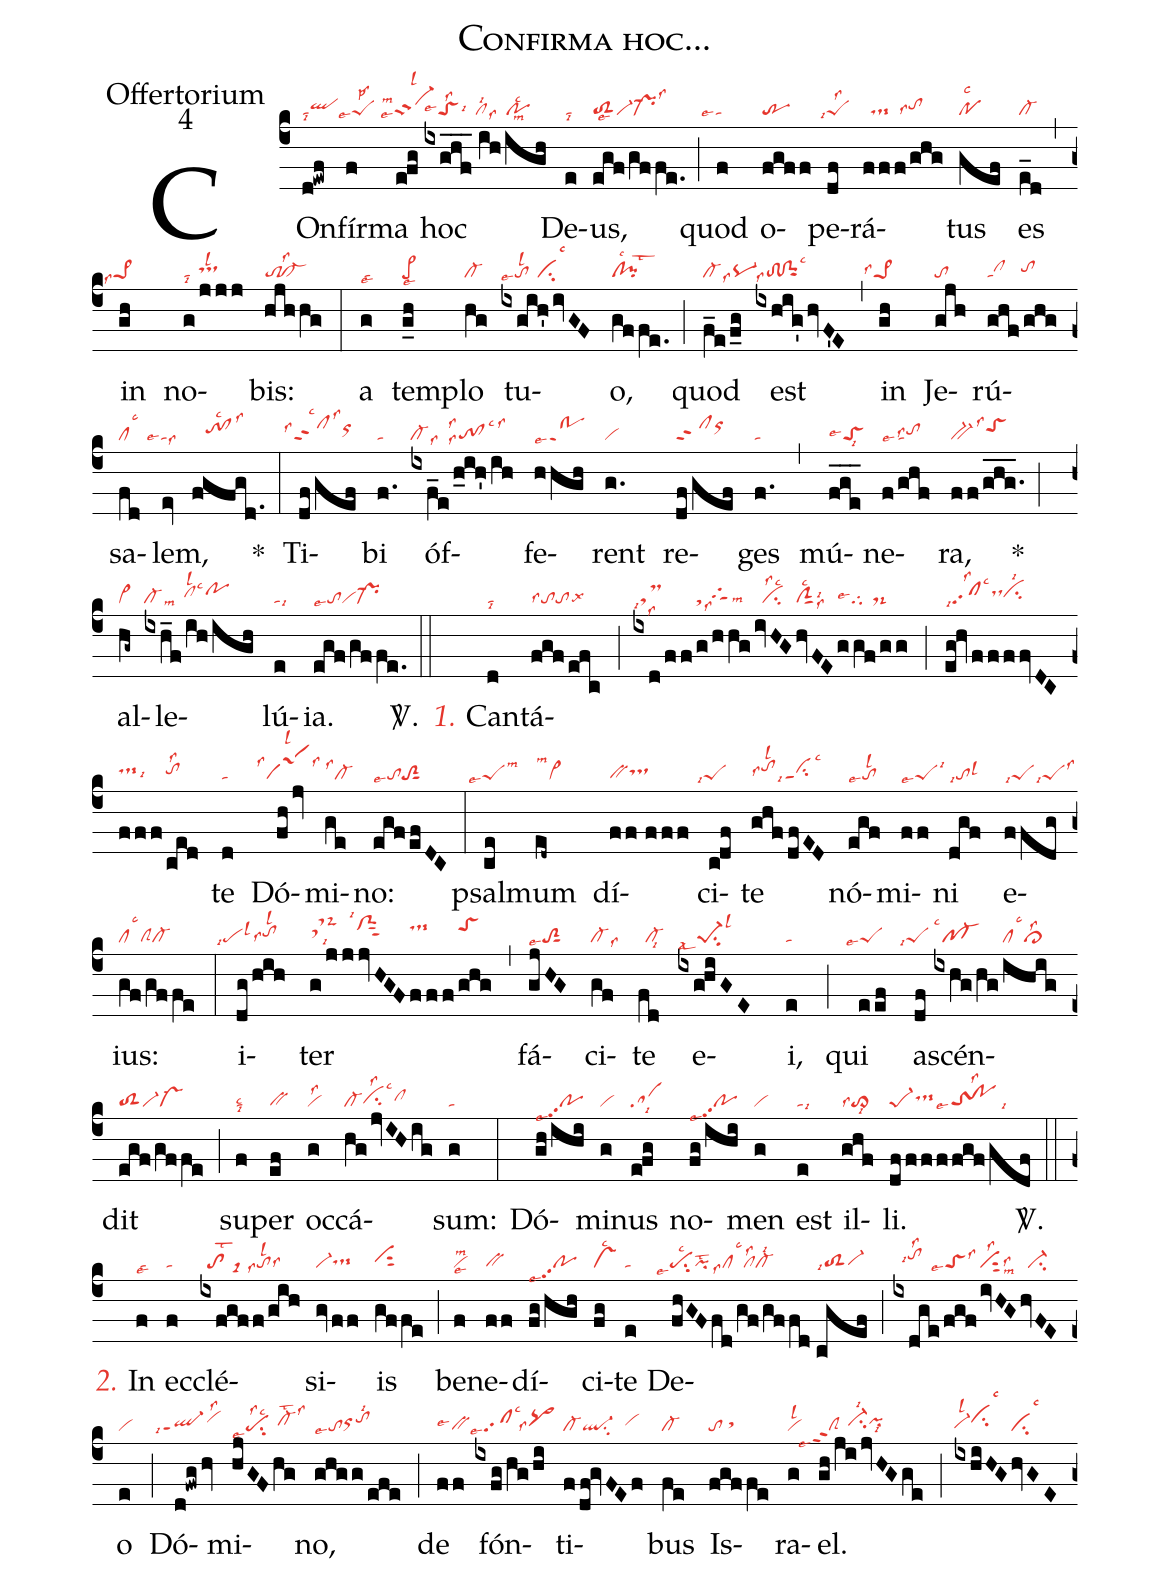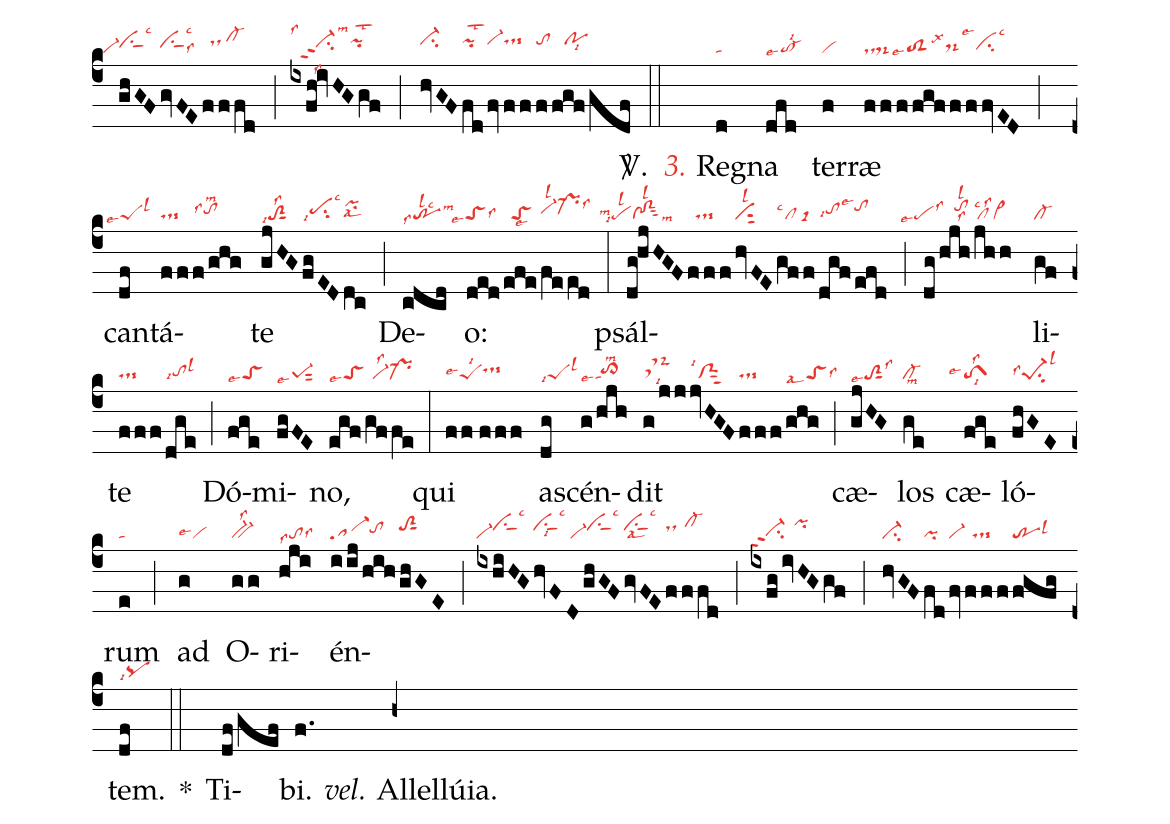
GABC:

name: Confirma hoc...;
office-part: Offertorium;
mode: 4;
nabc-lines: 1;
%%
(c4)
COn(d!ewf|talsi8qlhh)fír(f|``peSlsp2lse7)ma(e!fg|````vi-ppt2lse7lsm4lsl2) hoc(ixghf___//ih/igh|toSlse4lss2lsi6//cllsi2lss9//polsc2lsm8) De(e|talsi8)us,(egf/gffe.|toS2lse8vi-pr-lss3) (;)
quod(f|````talse4) o(fgff|tr)pe(df|``peSlsi7lss2)rá(fff/ghg|//ts-//tohhlss7)tus(gef|polsc2) es(e_d|cl-) (,)
in(gh|````pe>1lss7) no(g/jjj|talsi8//tshhlsl2)bis:(hjhhg|to!cl-lss2) (:)
a(g|talse8) temp(g_h|pe>lse8)lo(hg|cl-) tu(ixgih'/ivGF|tolsl2lse7//cilsc3)o,(gffe.|cl!pilsc1lst3) (;)
quod(f_e/f_g|cl-lss9pq-) est(ixhig'/hvF'E|to!ciGlss7lsc3) (,)
in(gh|````pe>1lss4) Je(gjh|to)rú(ghf/ghg|taclhh////tohh)sa(fd|cllsc3)lem,(ev////|````talse1lss9|fgfgd.|///tohh!clhhlsc2lss3) *(:)
Ti(df/gef|````sfSlss4lsc2lss3orhi)bi(f.|ta) óf(ixf_e/h_ih'/ih|cl-lss9//to!cllss7lss1lsc3lss3)fe(hhgh|trGlse7)rent(g.|vi) re(df/gef|sfSorhj)ges(f.|ta) (,)
mú(fge___|toSlse4lsi8)ne(f/ghf|talse4lss2tohh)ra,(ff/ghg.___|bv-lss3toShi) *(;)
al(hg~|vi>)le(ixh_f/ih/igh|cl-lsm9//clhhlsl2lsc3pohi)lú(e|talsi9)ia.(egf/gffe.|tolse7vipr-) <sp>V/</sp>.(::)
<i><c>1.</c></i> {Can}(d|talsi8)tá-(fgf/efc|tolss4tolsx6) (;)
(ixd/ff/|tsMlsi7lss8|g/|stlss9|hhg/|tgShhlsm9|ivHG|//cilss2lsc2|hvFE|ciGlsc2lsi6lss9|ggf/gg|tglse1//ds-) (;)
(eg!hv/ffffvDC|sflsi7lss2lsc3dshicihhlsi2|fff/|ts-hhlsi9|ced|tohhlss2)te(d|ta) Dó(fhjv|`````saM1lss4lss6lsl2)mi(ge|cl-lss1)no:(egf/efDC|tolse7toS2sut1) (:)
psal(ce|````peSlse7lsm3)mum(ed~|vi>lsm1) dí(ff//fff|bvtshh)ci(c!df|```peSlsi7)te(ghf/dfED|tohilss7lsl2vippt1su2lsc3lsi7) nó(egf|tolsl2lse7)mi(ff|peSlse7lsi3)ni(dgf|tolsi7lsl3) e(ffdg|peSlsi7peSlsi7lss3)ius:(gf/gffe|cllsc3clScl-) (:)
i(dg/hih|`````pelsi7lsl3tohhlss7lsl2)ter(g/jjjvHGF|tsM-hglsi8//clShjsut2lsi1|fff/|ts-hj|ghg|toShj) (,)
fá(gjHG|toS2sut1lse7)ci(gf|cl-lss9)te(fd|//cl-lsi8) e(ixg!hiGE//|pe-1su2lsal7lsl3)i,(e|ta) (;)
qui(e/ef|```peSlse7) as(df|````peSlsi7)cén(ixhg/hg/|pf-lsc1|ihig|cllsc3cl>lss2)dit(egf/gffe|toS2vi-vs-) (;)
su(f|talsc2lsi8)per(ef|bv) oc(g|vilss2)cá(hg/jvIHig|cl-cihglss2lsc3clhh)sum:(g|ta) (:)
Dó(gh/ihi|popp2lse7)mi(g|vi)nus(e!fg|salsi8) no(fg/ihi|popp2lse7)men(g|vi) est(e|talsi9) il(ghf|to>lss4lsi8)li.(df/ffffgf/gdf|pe-1ts-hhto!polse7lsi9lss2) <sp>V/</sp>.(::)
<i><c>2.</c></i> {In}(f|talse8) ec(f|ta)clé(ixfgff/gih|//tolst2st-/tolss7lsl2lss6)si(gv/ff|vi-ts-hg)is(gf/fe|vihhsut2) (;)
be(f|vilsm2lse8)ne(ff|bv)dí(fg/hgh|popp2lse7)ci(fg|vslsc2)te(e|ta) De-(fhGFfd/gf/gf/fd//|````pesu2lse7lsc2pilst2lss9cllsc3cllss2cl-lsi2|cgef|toS2lsi7vi-hg) (;)
(ixdge/|//tohilsi7lss2|fgf/|```toSlse7lss3|ivHG|visut2lss2lss6lsm9|hvFE|//ci-) o(e|vi) (;)
Dó(d!fwghv|`````ql-ppt1lsi7vihilss2)mi(hjGFhg|pesu2lse7lss2lsc2//cl-hhlst2lss3)no,(ghgg/efe|tolse7orhhtohilsi2) (;)
de(ff|bvlse4) fón(ixfg/hg/hi|`sflse7lsc3`pq>hhlss7)ti(f/df!gvFEf|cl-ql-su2vihh)bus(fe|cl-) Is(fgf/fe|to/sthh)ra(g|vilsl2)el.(gh/ji/jvHGge|`````clSppt2lse7//ci-hhlsi2pihhlsi8) (;)
(ixhiHG|vi-hglsl2cihilsc3|hvGE|cilsc3|ghGF|````vi-vihhsu1sut1lsc3|gvFE|vihhsu1sut1lsc3lss9|ff/fd|//dshi/cl-hj) (;)
(ixfh!ivHGgf|vi-hhppt2su2lss1lsm3lss8pihilst2) (;)
(hvGF|ci-hi|fd|pihilst2|fvffffgf/gdf|vi-hits-hi///tohi///pohilsi8) <sp>V/</sp>.(::)
<i><c>3.</c></i> {Reg}(d|ta)na(dfd|to-lse7lsi2) ter(f|vi)ræ(ffffgffffvED|dsds-toS2lse7lsx3ds-hgcihglse1lsc3) (;)
can(df|```peSlse7lsl3)tá(fff/ghg|ts-///tohhlss4lsm2)te(gjHG|toS2sut1lsi7lss2|fgEDdc|pehhsu2lsi7lsc3pihjlsal8) (;)
De(cdcd|trlss7lsl2lsc2lsm3)o:(ded/|````toSlse7lss6|efe/|//toSlse8|feed|vi-hhlsl2pr-hhlss6) (:)
psál-(dg!hjHGF|```````pelsm4lsi7lsl2cl!clSsut2lsl2lsm9|fff|//ts-|hvFE|ciS1lsl2|gff/|cllsc1/st-hg|dgf/|tohhlsi7lse3|efd|tohi) (;)
(dg/|``````pelse7lss3|hjh/|////tohilss8lsl2|jhh|cllsc2lss2vi>) li(gf|cl-)te(fff/|ts-|dge|tohglsi7lsl3) (;)
Dó(fge|toSlse7)mi(fgFE|pe-1sut2lse7)no,(egf/|toSlse7|gffe|//vi-lss2pr-) (:)
qui(ff//fff|peSlse4lsi2ts-hh) as(dg|peSlsi7lsl3)cén(g/hjh|talse7to>hhlsm2)dit(g/jj|tsM-lsi8|jvHGF|clSsut2lsi1|fff/|ts-|ghg|toSlsal7lss6) (;)
cæ(gjHG|toS2sut1lse7lss3)los(ge|cl-lsm8) cæ(fge|````toS1lse4lsi8lss2)ló(fhGE|pe-1su2lss4lsl3)rum(e|ta) (;)
ad(g|vilse4) O(gg|bv-lss2)ri(hji|tolss7lss6)én-(i/ij/|sa-|hih/|//tohh|ghGE|toS2hisut1) (;)
(ixhiHG|vi-vihisu1sut1lsc3|hvFD|vihisu1sut1lsc3lsi8|ghGF|```vi-vihisu1sut1lsc3|gvFE|vihisu1sut1lsc3lsal8|ff/fd|dshi//cl-hj) (;)
(ixfg/ivHGgf|ci-hgppt2//pihj) (;)
(hvGF|ci-|fd/|pi|fv|vi-|fff/|//ts-|fgfg|trlsl3)tem.(df|pqlsi7) *(::)
Ti(df/gef)bi.(f.) <i>vel.</i> {Al}lellúia.(h+)
